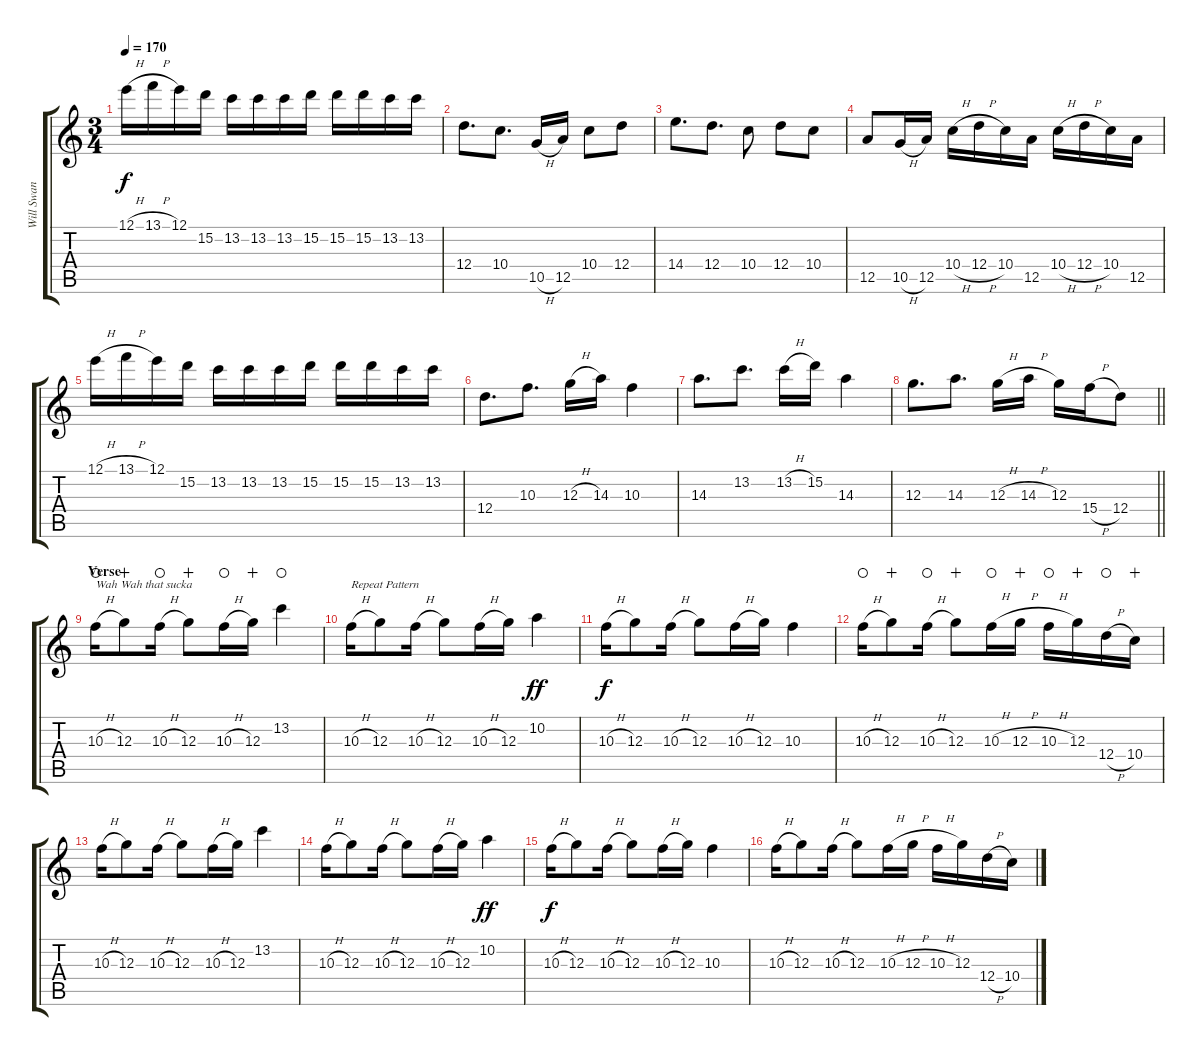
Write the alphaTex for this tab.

\track ("Will Swan (Guitar L)" "Will Swan ") {instrument distortionguitar}
\staff {score tabs}
\tuning (E4 B3 G3 D3 A2 E2) {hide}
\ts (3 4)
\tempo 170
\clef g2
\ks c
12.1{h}.16{dy f} 13.1{h}.16 12.1.16 15.2.16 13.2.16 13.2.16 13.2.16 15.2.16 15.2.16 15.2.16 13.2.16 13.2.16 |
12.4.8{d} 10.4.8{d} 10.5{h}.16 12.5.16 10.4.8 12.4.8 |
14.4.8{d} 12.4.8{d} 10.4.8 12.4.8 10.4.8 |
12.5.8 10.5{h}.16 12.5.16 10.4{h}.16 12.4{h}.16 10.4.16 12.5.16 10.4{h}.16 12.4{h}.16 10.4.16 12.5.16 |
12.1{h}.16 13.1{h}.16 12.1.16 15.2.16 13.2.16 13.2.16 13.2.16 15.2.16 15.2.16 15.2.16 13.2.16 13.2.16 |
12.4.8{d} 10.3.8{d} 12.3{h}.16 14.3.16 10.3.4 |
14.3.8{d} 13.2.8{d} 13.2{h}.16 15.2.16 14.3.4 |
\barLineRight lightlight
12.3.8{d} 14.3.8{d} 12.3{h}.16 14.3{h}.16 12.3.16 15.4{h}.16 12.4.8 |
\section ("" "Verse")
10.3{h}.16{txt "Wah Wah that sucka" waho} 12.3.8{wahc} 10.3{h}.16{waho} 12.3.8{wahc} 10.3{h}.16{waho} 12.3.16{wahc} 13.2.4{waho} |
10.3{h}.16{txt "Repeat Pattern"} 12.3.8 10.3{h}.16 12.3.8 10.3{h}.16 12.3.16 10.2.4{dy ff} |
10.3{h}.16{dy f} 12.3.8 10.3{h}.16 12.3.8 10.3{h}.16 12.3.16 10.3.4 |
10.3{h}.16{waho} 12.3.8{wahc} 10.3{h}.16{waho} 12.3.8{wahc} 10.3{h}.16{waho} 12.3{h}.16{wahc} 10.3{h}.16{waho} 12.3.16{wahc} 12.4{h}.16{waho} 10.4.16{wahc} |
10.3{h}.16 12.3.8 10.3{h}.16 12.3.8 10.3{h}.16 12.3.16 13.2.4 |
10.3{h}.16 12.3.8 10.3{h}.16 12.3.8 10.3{h}.16 12.3.16 10.2.4{dy ff} |
10.3{h}.16{dy f} 12.3.8 10.3{h}.16 12.3.8 10.3{h}.16 12.3.16 10.3.4 |
10.3{h}.16 12.3.8 10.3{h}.16 12.3.8 10.3{h}.16 12.3{h}.16 10.3{h}.16 12.3.16 12.4{h}.16 10.4.16
